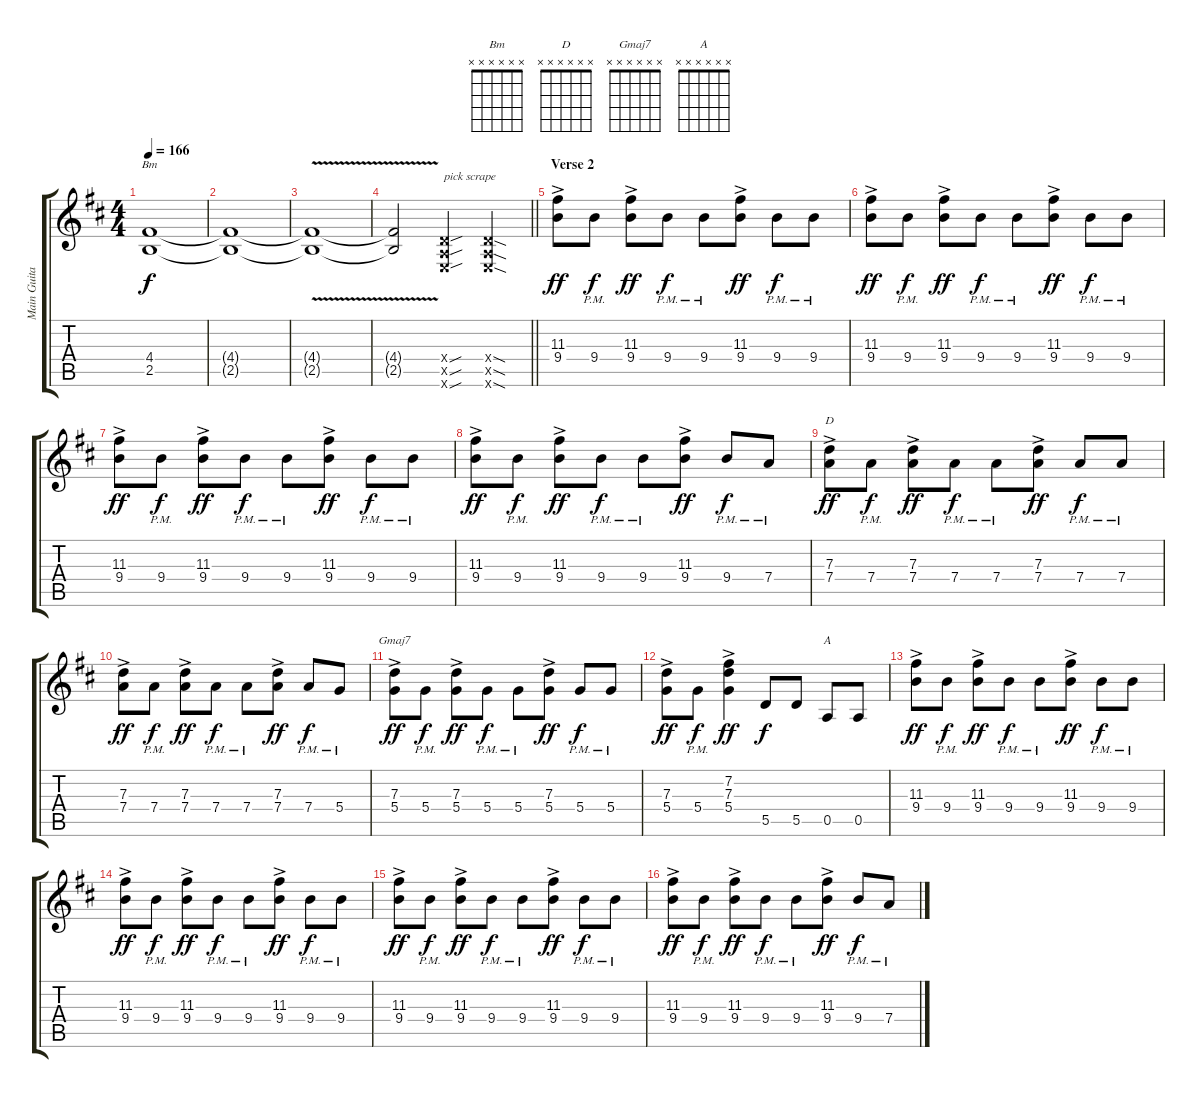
\track ("Main Guitar" "Main Guita") {instrument distortionguitar}
\staff {score tabs}
\tuning (E4 B3 G3 D3 A2 E2) {hide}
\chord ("Bm" x x x x x x)
\chord ("D" x x x x x x)
\chord ("Gmaj7" x x x x x x)
\chord ("A" x x x x x x)
\ts (4 4)
\tempo 166
\clef g2
\ks d
(4.4 2.5).1{ch "Bm" dy f} |
(4.4{t} 2.5{t}).1 |
(4.4{v t} 2.5{v t}).1 |
\barLineRight lightlight
(4.4{t} 2.5{t}).2 (0.4{sou x} 0.5{sou x} 0.6{sou x}).4{txt "pick scrape"} (0.4{sod x} 0.5{sod x} 0.6{sod x}).4 |
\section ("" "Verse 2")
(11.3{ac} 9.4{ac}).8{dy ff} 9.4{pm}.8{dy f} (11.3{ac} 9.4{ac}).8{dy ff} 9.4{pm}.8{dy f} 9.4{pm}.8 (11.3{ac} 9.4{ac}).8{dy ff} 9.4{pm}.8{dy f} 9.4{pm}.8 |
(11.3{ac} 9.4{ac}).8{dy ff} 9.4{pm}.8{dy f} (11.3{ac} 9.4{ac}).8{dy ff} 9.4{pm}.8{dy f} 9.4{pm}.8 (11.3{ac} 9.4{ac}).8{dy ff} 9.4{pm}.8{dy f} 9.4{pm}.8 |
(11.3{ac} 9.4{ac}).8{dy ff} 9.4{pm}.8{dy f} (11.3{ac} 9.4{ac}).8{dy ff} 9.4{pm}.8{dy f} 9.4{pm}.8 (11.3{ac} 9.4{ac}).8{dy ff} 9.4{pm}.8{dy f} 9.4{pm}.8 |
(11.3{ac} 9.4{ac}).8{dy ff} 9.4{pm}.8{dy f} (11.3{ac} 9.4{ac}).8{dy ff} 9.4{pm}.8{dy f} 9.4{pm}.8 (11.3{ac} 9.4{ac}).8{dy ff} 9.4{pm}.8{dy f} 7.4{pm}.8 |
(7.3{ac} 7.4{ac}).8{ch "D" dy ff} 7.4{pm}.8{dy f} (7.3{ac} 7.4{ac}).8{dy ff} 7.4{pm}.8{dy f} 7.4{pm}.8 (7.3{ac} 7.4{ac}).8{dy ff} 7.4{pm}.8{dy f} 7.4{pm}.8 |
(7.3{ac} 7.4{ac}).8{dy ff} 7.4{pm}.8{dy f} (7.3{ac} 7.4{ac}).8{dy ff} 7.4{pm}.8{dy f} 7.4{pm}.8 (7.3{ac} 7.4{ac}).8{dy ff} 7.4{pm}.8{dy f} 5.4{pm}.8 |
(7.3{ac} 5.4{ac}).8{ch "Gmaj7" dy ff} 5.4{pm}.8{dy f} (7.3{ac} 5.4{ac}).8{dy ff} 5.4{pm}.8{dy f} 5.4{pm}.8 (7.3{ac} 5.4{ac}).8{dy ff} 5.4{pm}.8{dy f} 5.4{pm}.8 |
(7.3{ac} 5.4{ac}).8{dy ff} 5.4{pm}.8{dy f} (7.2 7.3{ac} 5.4{ac}).4{dy ff} 5.5.8{dy f} 5.5.8 0.5.8{ch "A"} 0.5.8 |
(11.3{ac} 9.4{ac}).8{dy ff} 9.4{pm}.8{dy f} (11.3{ac} 9.4{ac}).8{dy ff} 9.4{pm}.8{dy f} 9.4{pm}.8 (11.3{ac} 9.4{ac}).8{dy ff} 9.4{pm}.8{dy f} 9.4{pm}.8 |
(11.3{ac} 9.4{ac}).8{dy ff} 9.4{pm}.8{dy f} (11.3{ac} 9.4{ac}).8{dy ff} 9.4{pm}.8{dy f} 9.4{pm}.8 (11.3{ac} 9.4{ac}).8{dy ff} 9.4{pm}.8{dy f} 9.4{pm}.8 |
(11.3{ac} 9.4{ac}).8{dy ff} 9.4{pm}.8{dy f} (11.3{ac} 9.4{ac}).8{dy ff} 9.4{pm}.8{dy f} 9.4{pm}.8 (11.3{ac} 9.4{ac}).8{dy ff} 9.4{pm}.8{dy f} 9.4{pm}.8 |
(11.3{ac} 9.4{ac}).8{dy ff} 9.4{pm}.8{dy f} (11.3{ac} 9.4{ac}).8{dy ff} 9.4{pm}.8{dy f} 9.4{pm}.8 (11.3{ac} 9.4{ac}).8{dy ff} 9.4{pm}.8{dy f} 7.4{pm}.8
